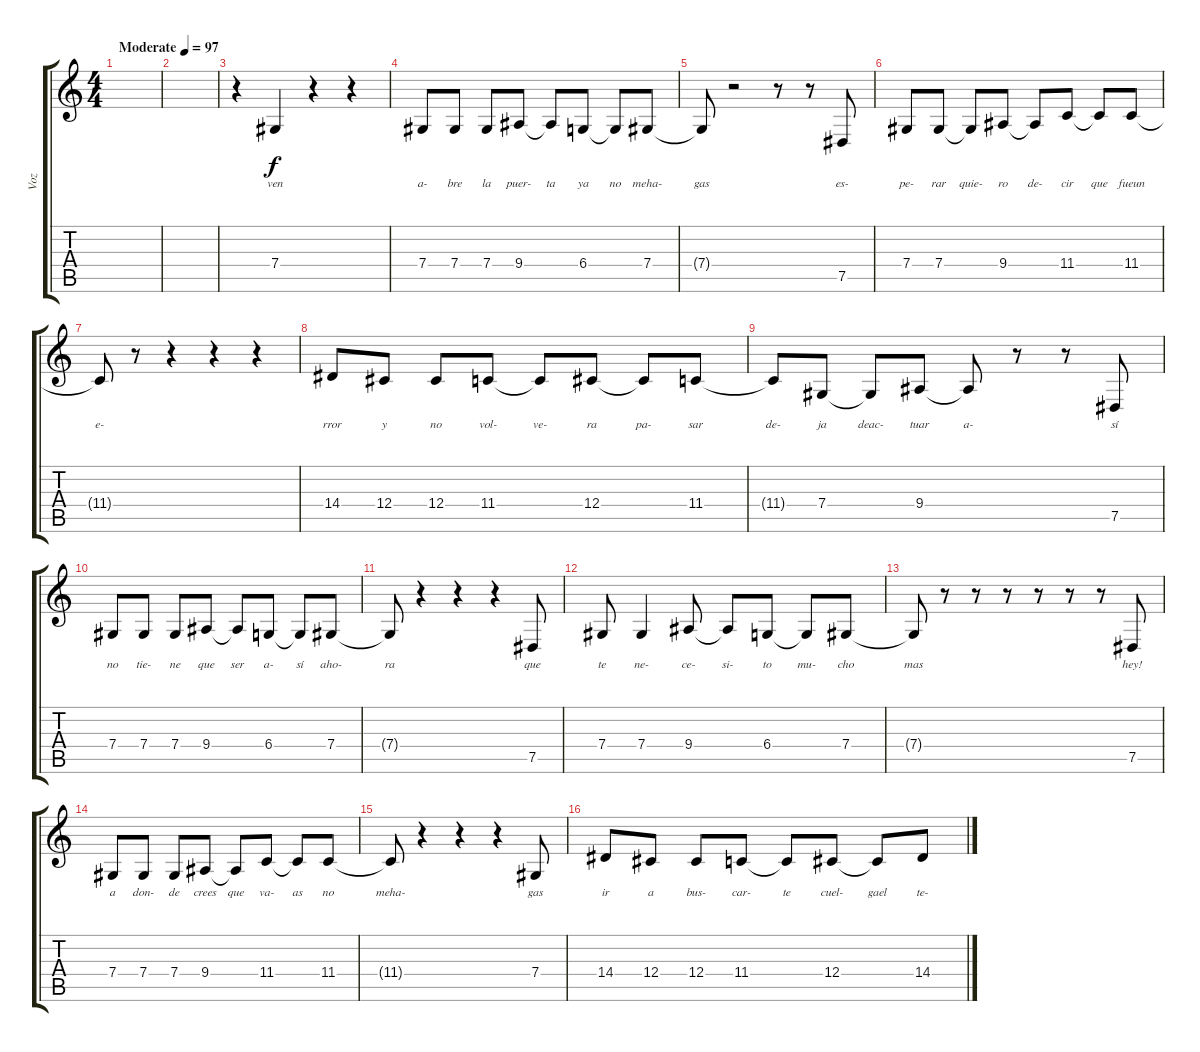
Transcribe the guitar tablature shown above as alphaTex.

\track ("Voz" "Voz") {instrument sopranosax}
\staff {score tabs}
\tuning (Eb4 Bb3 Gb3 Db3 Ab2 Eb2) {hide}
\ts (4 4)
\tempo (97 "Moderate")
\clef g2
\ks c
|
|
r.4 7.4.4{lyrics (0 "ven") lyrics (1 "") lyrics (2 "") lyrics (3 "") lyrics (4 "")} r.4 r.4 |
7.4.8{lyrics (0 "a-") lyrics (1 "") lyrics (2 "") lyrics (3 "") lyrics (4 "")} 7.4.8{lyrics (0 "bre") lyrics (1 "") lyrics (2 "") lyrics (3 "") lyrics (4 "")} 7.4.8{lyrics (0 "la") lyrics (1 "") lyrics (2 "") lyrics (3 "") lyrics (4 "")} 9.4.8{lyrics (0 "puer-") lyrics (1 "") lyrics (2 "") lyrics (3 "") lyrics (4 "")} 9.4{t}.8{lyrics (0 "ta") lyrics (1 "") lyrics (2 "") lyrics (3 "") lyrics (4 "")} 6.4.8{lyrics (0 "ya") lyrics (1 "") lyrics (2 "") lyrics (3 "") lyrics (4 "")} 6.4{t}.8{lyrics (0 "no") lyrics (1 "") lyrics (2 "") lyrics (3 "") lyrics (4 "")} 7.4.8{lyrics (0 "meha-") lyrics (1 "") lyrics (2 "") lyrics (3 "") lyrics (4 "")} |
7.4{t}.8{lyrics (0 "gas") lyrics (1 "") lyrics (2 "") lyrics (3 "") lyrics (4 "")} r.2 r.8 r.8 7.5.8{lyrics (0 "es-") lyrics (1 "") lyrics (2 "") lyrics (3 "") lyrics (4 "")} |
7.4.8{lyrics (0 "pe-") lyrics (1 "") lyrics (2 "") lyrics (3 "") lyrics (4 "")} 7.4.8{lyrics (0 "rar") lyrics (1 "") lyrics (2 "") lyrics (3 "") lyrics (4 "")} 7.4{t}.8{lyrics (0 "quie-") lyrics (1 "") lyrics (2 "") lyrics (3 "") lyrics (4 "")} 9.4.8{lyrics (0 "ro") lyrics (1 "") lyrics (2 "") lyrics (3 "") lyrics (4 "")} 9.4{t}.8{lyrics (0 "de-") lyrics (1 "") lyrics (2 "") lyrics (3 "") lyrics (4 "")} 11.4.8{lyrics (0 "cir") lyrics (1 "") lyrics (2 "") lyrics (3 "") lyrics (4 "")} 11.4{t}.8{lyrics (0 "que") lyrics (1 "") lyrics (2 "") lyrics (3 "") lyrics (4 "")} 11.4.8{lyrics (0 "fueun") lyrics (1 "") lyrics (2 "") lyrics (3 "") lyrics (4 "")} |
11.4{t}.8{lyrics (0 "e-") lyrics (1 "") lyrics (2 "") lyrics (3 "") lyrics (4 "")} r.8 r.4 r.4 r.4 |
14.4.8{lyrics (0 "rror") lyrics (1 "") lyrics (2 "") lyrics (3 "") lyrics (4 "")} 12.4.8{lyrics (0 "y") lyrics (1 "") lyrics (2 "") lyrics (3 "") lyrics (4 "")} 12.4.8{lyrics (0 "no") lyrics (1 "") lyrics (2 "") lyrics (3 "") lyrics (4 "")} 11.4.8{lyrics (0 "vol-") lyrics (1 "") lyrics (2 "") lyrics (3 "") lyrics (4 "")} 11.4{t}.8{lyrics (0 "ve-") lyrics (1 "") lyrics (2 "") lyrics (3 "") lyrics (4 "")} 12.4.8{lyrics (0 "ra") lyrics (1 "") lyrics (2 "") lyrics (3 "") lyrics (4 "")} 12.4{t}.8{lyrics (0 "pa-") lyrics (1 "") lyrics (2 "") lyrics (3 "") lyrics (4 "")} 11.4.8{lyrics (0 "sar") lyrics (1 "") lyrics (2 "") lyrics (3 "") lyrics (4 "")} |
11.4{t}.8{lyrics (0 "de-") lyrics (1 "") lyrics (2 "") lyrics (3 "") lyrics (4 "")} 7.4.8{lyrics (0 "ja") lyrics (1 "") lyrics (2 "") lyrics (3 "") lyrics (4 "")} 7.4{t}.8{lyrics (0 "deac-") lyrics (1 "") lyrics (2 "") lyrics (3 "") lyrics (4 "")} 9.4.8{lyrics (0 "tuar") lyrics (1 "") lyrics (2 "") lyrics (3 "") lyrics (4 "")} 9.4{t}.8{lyrics (0 "a-") lyrics (1 "") lyrics (2 "") lyrics (3 "") lyrics (4 "")} r.8 r.8 7.5.8{lyrics (0 "sí") lyrics (1 "") lyrics (2 "") lyrics (3 "") lyrics (4 "")} |
7.4.8{lyrics (0 "no") lyrics (1 "") lyrics (2 "") lyrics (3 "") lyrics (4 "")} 7.4.8{lyrics (0 "tie-") lyrics (1 "") lyrics (2 "") lyrics (3 "") lyrics (4 "")} 7.4.8{lyrics (0 "ne") lyrics (1 "") lyrics (2 "") lyrics (3 "") lyrics (4 "")} 9.4.8{lyrics (0 "que") lyrics (1 "") lyrics (2 "") lyrics (3 "") lyrics (4 "")} 9.4{t}.8{lyrics (0 "ser") lyrics (1 "") lyrics (2 "") lyrics (3 "") lyrics (4 "")} 6.4.8{lyrics (0 "a-") lyrics (1 "") lyrics (2 "") lyrics (3 "") lyrics (4 "")} 6.4{t}.8{lyrics (0 "sí") lyrics (1 "") lyrics (2 "") lyrics (3 "") lyrics (4 "")} 7.4.8{lyrics (0 "aho-") lyrics (1 "") lyrics (2 "") lyrics (3 "") lyrics (4 "")} |
7.4{t}.8{lyrics (0 "ra") lyrics (1 "") lyrics (2 "") lyrics (3 "") lyrics (4 "")} r.4 r.4 r.4 7.5.8{lyrics (0 "que") lyrics (1 "") lyrics (2 "") lyrics (3 "") lyrics (4 "")} |
7.4.8{lyrics (0 "te") lyrics (1 "") lyrics (2 "") lyrics (3 "") lyrics (4 "")} 7.4.4{lyrics (0 "ne-") lyrics (1 "") lyrics (2 "") lyrics (3 "") lyrics (4 "")} 9.4.8{lyrics (0 "ce-") lyrics (1 "") lyrics (2 "") lyrics (3 "") lyrics (4 "")} 9.4{t}.8{lyrics (0 "si-") lyrics (1 "") lyrics (2 "") lyrics (3 "") lyrics (4 "")} 6.4.8{lyrics (0 "to") lyrics (1 "") lyrics (2 "") lyrics (3 "") lyrics (4 "")} 6.4{t}.8{lyrics (0 "mu-") lyrics (1 "") lyrics (2 "") lyrics (3 "") lyrics (4 "")} 7.4.8{lyrics (0 "cho") lyrics (1 "") lyrics (2 "") lyrics (3 "") lyrics (4 "")} |
7.4{t}.8{lyrics (0 "mas") lyrics (1 "") lyrics (2 "") lyrics (3 "") lyrics (4 "")} r.8 r.8 r.8 r.8 r.8 r.8 7.5.8{lyrics (0 "hey!") lyrics (1 "") lyrics (2 "") lyrics (3 "") lyrics (4 "")} |
7.4.8{lyrics (0 "a") lyrics (1 "") lyrics (2 "") lyrics (3 "") lyrics (4 "")} 7.4.8{lyrics (0 "don-") lyrics (1 "") lyrics (2 "") lyrics (3 "") lyrics (4 "")} 7.4.8{lyrics (0 "de") lyrics (1 "") lyrics (2 "") lyrics (3 "") lyrics (4 "")} 9.4.8{lyrics (0 "crees") lyrics (1 "") lyrics (2 "") lyrics (3 "") lyrics (4 "")} 9.4{t}.8{lyrics (0 "que") lyrics (1 "") lyrics (2 "") lyrics (3 "") lyrics (4 "")} 11.4.8{lyrics (0 "va-") lyrics (1 "") lyrics (2 "") lyrics (3 "") lyrics (4 "")} 11.4{t}.8{lyrics (0 "as") lyrics (1 "") lyrics (2 "") lyrics (3 "") lyrics (4 "")} 11.4.8{lyrics (0 "no") lyrics (1 "") lyrics (2 "") lyrics (3 "") lyrics (4 "")} |
11.4{t}.8{lyrics (0 "meha-") lyrics (1 "") lyrics (2 "") lyrics (3 "") lyrics (4 "")} r.4 r.4 r.4 7.4.8{lyrics (0 "gas") lyrics (1 "") lyrics (2 "") lyrics (3 "") lyrics (4 "")} |
14.4.8{lyrics (0 "ir") lyrics (1 "") lyrics (2 "") lyrics (3 "") lyrics (4 "")} 12.4.8{lyrics (0 "a") lyrics (1 "") lyrics (2 "") lyrics (3 "") lyrics (4 "")} 12.4.8{lyrics (0 "bus-") lyrics (1 "") lyrics (2 "") lyrics (3 "") lyrics (4 "")} 11.4.8{lyrics (0 "car-") lyrics (1 "") lyrics (2 "") lyrics (3 "") lyrics (4 "")} 11.4{t}.8{lyrics (0 "te") lyrics (1 "") lyrics (2 "") lyrics (3 "") lyrics (4 "")} 12.4.8{lyrics (0 "cuel-") lyrics (1 "") lyrics (2 "") lyrics (3 "") lyrics (4 "")} 12.4{t}.8{lyrics (0 "gael") lyrics (1 "") lyrics (2 "") lyrics (3 "") lyrics (4 "")} 14.4.8{lyrics (0 "te-") lyrics (1 "") lyrics (2 "") lyrics (3 "") lyrics (4 "")}
